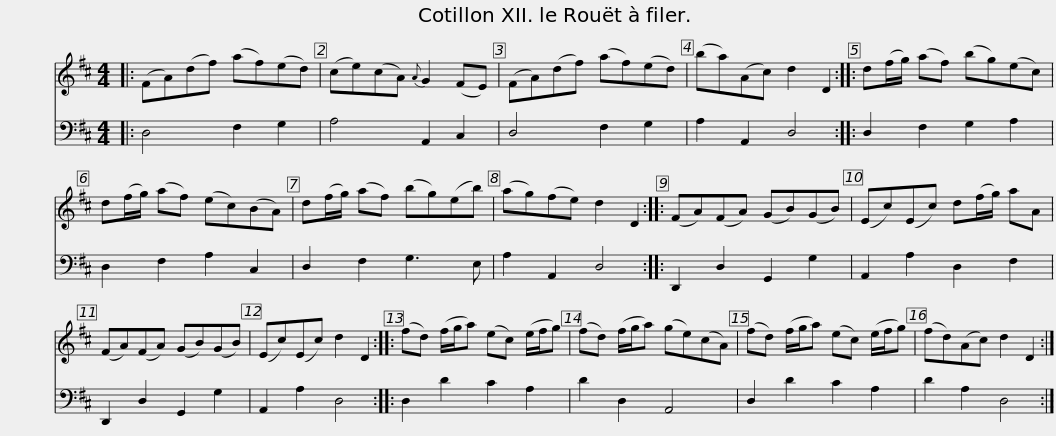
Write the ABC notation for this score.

X:1
%%score 1 2
L:1/8
M:4/4
I:linebreak $
K:D
V:1 treble
V:2 bass
V:1
|: (FA)(df) (af)(ed) | (ce)(cA){A} G2 (FE) | (FA)(df) (af)(ed) | (ba)(Ac) d2 D2 :: d(f/g/) (af) (bg)(ec) |$ %5
 d(f/g/) (af) (ec)(BA) | d(f/g/) (af) (bg)(eb) | (ag)(fe) d2 D2 :: (FA)(FA) (GB)(GB) | (Ec)(Ec) d(f/g/) aA |$ %10
 (FA)(FA) (GB)(GB) | (Ec)(Ec) d2 D2 :: (fd) (f/g/a) (ec) (e/f/g) | (fd) (f/g/a) (ge)(cA) | (fd) (f/g/a) (ec) (e/f/g) |$ %15
 (fd)(Ac) d2 D2 :| %16
V:2
|: D,4 F,2 G,2 | A,4 A,,2 C,2 | D,4 F,2 G,2 | A,2 A,,2 D,4 :: D,2 F,2 G,2 A,2 |$ %5
 D,2 F,2 A,2 C,2 | D,2 F,2 G,3 E, | A,2 A,,2 D,4 :: D,,2 D,2 G,,2 G,2 | A,,2 A,2 D,2 F,2 |$ %10
 D,,2 D,2 G,,2 G,2 | A,,2 A,2 D,4 :: D,2 D2 C2 A,2 | D2 D,2 A,,4 | D,2 D2 C2 A,2 |$ %15
 D2 A,2 D,4 :| %16
